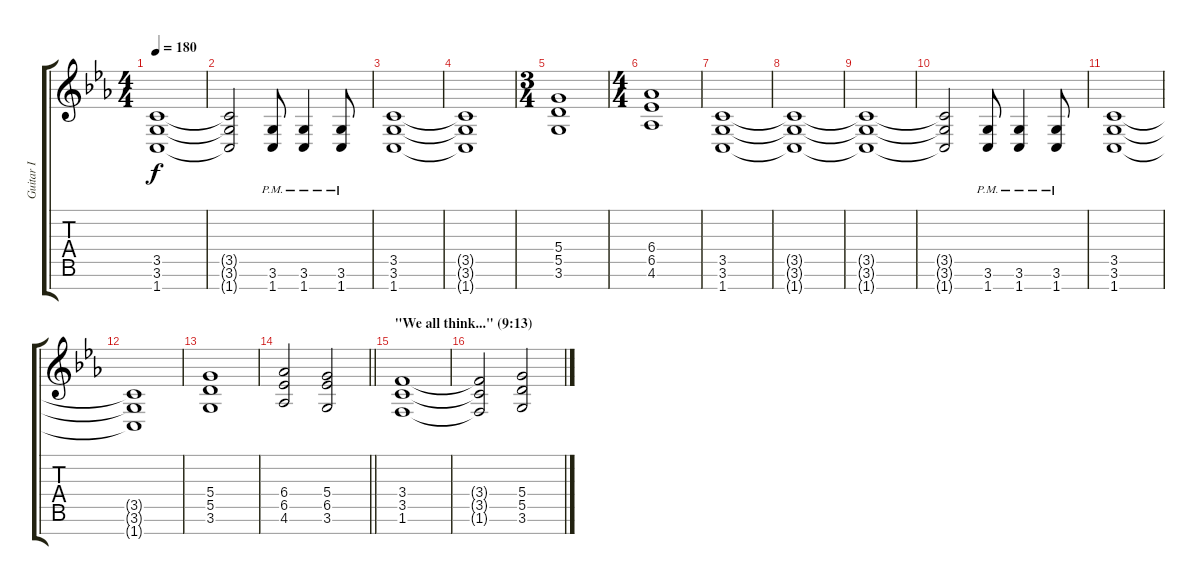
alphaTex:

\track ("Guitar I" "Guitar I") {instrument distortionguitar}
\staff {score tabs}
\tuning (E4 B3 G3 D3 A2 E2 B1) {hide}
\ts (4 4)
\tempo 180
\clef g2
\ks eb
(3.5{t} 3.6{t} 1.7{t}).1{dy f} |
(3.5{t} 3.6{t} 1.7{t}).2 (3.6{pm} 1.7{pm}).8 (3.6{pm} 1.7{pm}).4 (3.6{pm} 1.7{pm}).8 |
(3.5 3.6 1.7).1 |
(3.5{t} 3.6{t} 1.7{t}).1 |
\ts (3 4)
(5.4 5.5 3.6).1 |
\ts (4 4)
(6.4 6.5 4.6).1 |
(3.5 3.6 1.7).1 |
(3.5{t} 3.6{t} 1.7{t}).1 |
(3.5{t} 3.6{t} 1.7{t}).1 |
(3.5{t} 3.6{t} 1.7{t}).2 (3.6{pm} 1.7{pm}).8 (3.6{pm} 1.7{pm}).4 (3.6{pm} 1.7{pm}).8 |
(3.5 3.6 1.7).1 |
(3.5{t} 3.6{t} 1.7{t}).1 |
(5.4 5.5 3.6).1 |
\barLineRight lightlight
(6.4 6.5 4.6).2 (5.4 6.5 3.6).2 |
\section ("" "\"We all think...\" (9:13)")
(3.4 3.5 1.6).1 |
(3.4{t} 3.5{t} 1.6{t}).2 (5.4 5.5 3.6).2
